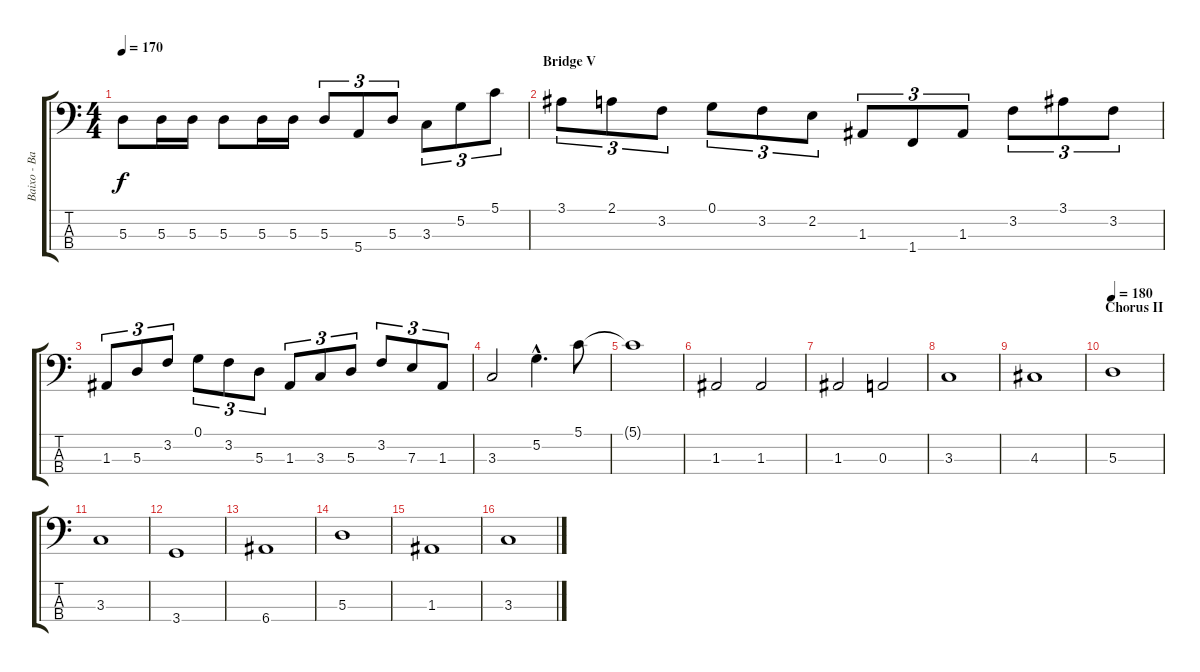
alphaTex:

\track ("Baixo - Bass" "Baixo - Ba") {instrument electricbassfinger}
\staff {score tabs}
\tuning (G2 D2 A1 E1) {hide}
\ts (4 4)
\tempo 170
\clef f4
\ks c
5.3.8{dy f} 5.3.16 5.3.16 5.3.8 5.3.16 5.3.16 5.3.8{tu (3 2)} 5.4.8{tu (3 2)} 5.3.8{tu (3 2)} 3.3.8{tu (3 2)} 5.2.8{tu (3 2)} 5.1.8{tu (3 2)} |
\section ("" "Bridge V")
3.1.8{tu (3 2)} 2.1.8{tu (3 2)} 3.2.8{tu (3 2)} 0.1.8{tu (3 2)} 3.2.8{tu (3 2)} 2.2.8{tu (3 2)} 1.3.8{tu (3 2)} 1.4.8{tu (3 2)} 1.3.8{tu (3 2)} 3.2.8{tu (3 2)} 3.1.8{tu (3 2)} 3.2.8{tu (3 2)} |
1.3.8{tu (3 2)} 5.3.8{tu (3 2)} 3.2.8{tu (3 2)} 0.1.8{tu (3 2)} 3.2.8{tu (3 2)} 5.3.8{tu (3 2)} 1.3.8{tu (3 2)} 3.3.8{tu (3 2)} 5.3.8{tu (3 2)} 3.2.8{tu (3 2)} 7.3.8{tu (3 2)} 1.3.8{tu (3 2)} |
3.3.2 5.2{hac}.4{d} 5.1.8 |
5.1{t}.1 |
1.3.2 1.3.2 |
1.3.2 0.3.2 |
3.3.1 |
4.3.1 |
\section ("" "Chorus II")
\tempo 180
5.3.1 |
3.3.1 |
3.4.1 |
6.4.1 |
5.3.1 |
1.3.1 |
3.3.1
